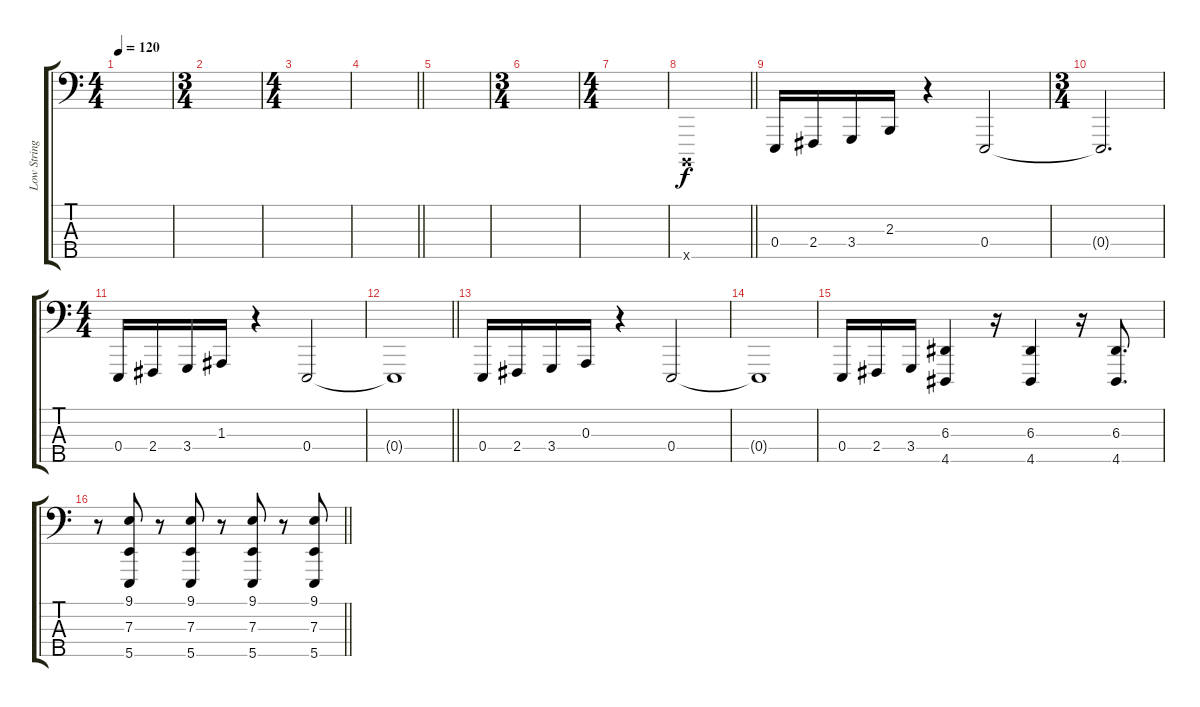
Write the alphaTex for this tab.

\track ("Low Strings Standard" "Low String") {instrument stringensemble1}
\staff {score tabs}
\tuning (G2 D2 A1 E1 B0) {hide}
\ts (4 4)
\tempo 120
\clef f4
\ks c
|
\ts (3 4)
|
\ts (4 4)
|
\barLineRight lightlight
|
\section ("" "")
|
\ts (3 4)
|
\ts (4 4)
|
\barLineRight lightlight
0.5{x}.1{volume 13} |
0.4.16 2.4.16 3.4.16 2.3.16 r.4 0.4.2 |
\ts (3 4)
0.4{t}.2{d} |
\ts (4 4)
0.4.16 2.4.16 3.4.16 1.3.16 r.4 0.4.2 |
\barLineRight lightlight
0.4{t}.1 |
0.4.16 2.4.16 3.4.16 0.3.16 r.4 0.4.2 |
0.4{t}.1 |
0.4.16 2.4.16 3.4.16 (6.3 4.5).4 r.16 (6.3 4.5).4 r.16 (6.3 4.5).8{d} |
\barLineRight lightlight
r.8 (9.1 7.3 5.5).8 r.8 (9.1 7.3 5.5).8 r.8 (9.1 7.3 5.5).8 r.8 (9.1 7.3 5.5).8
